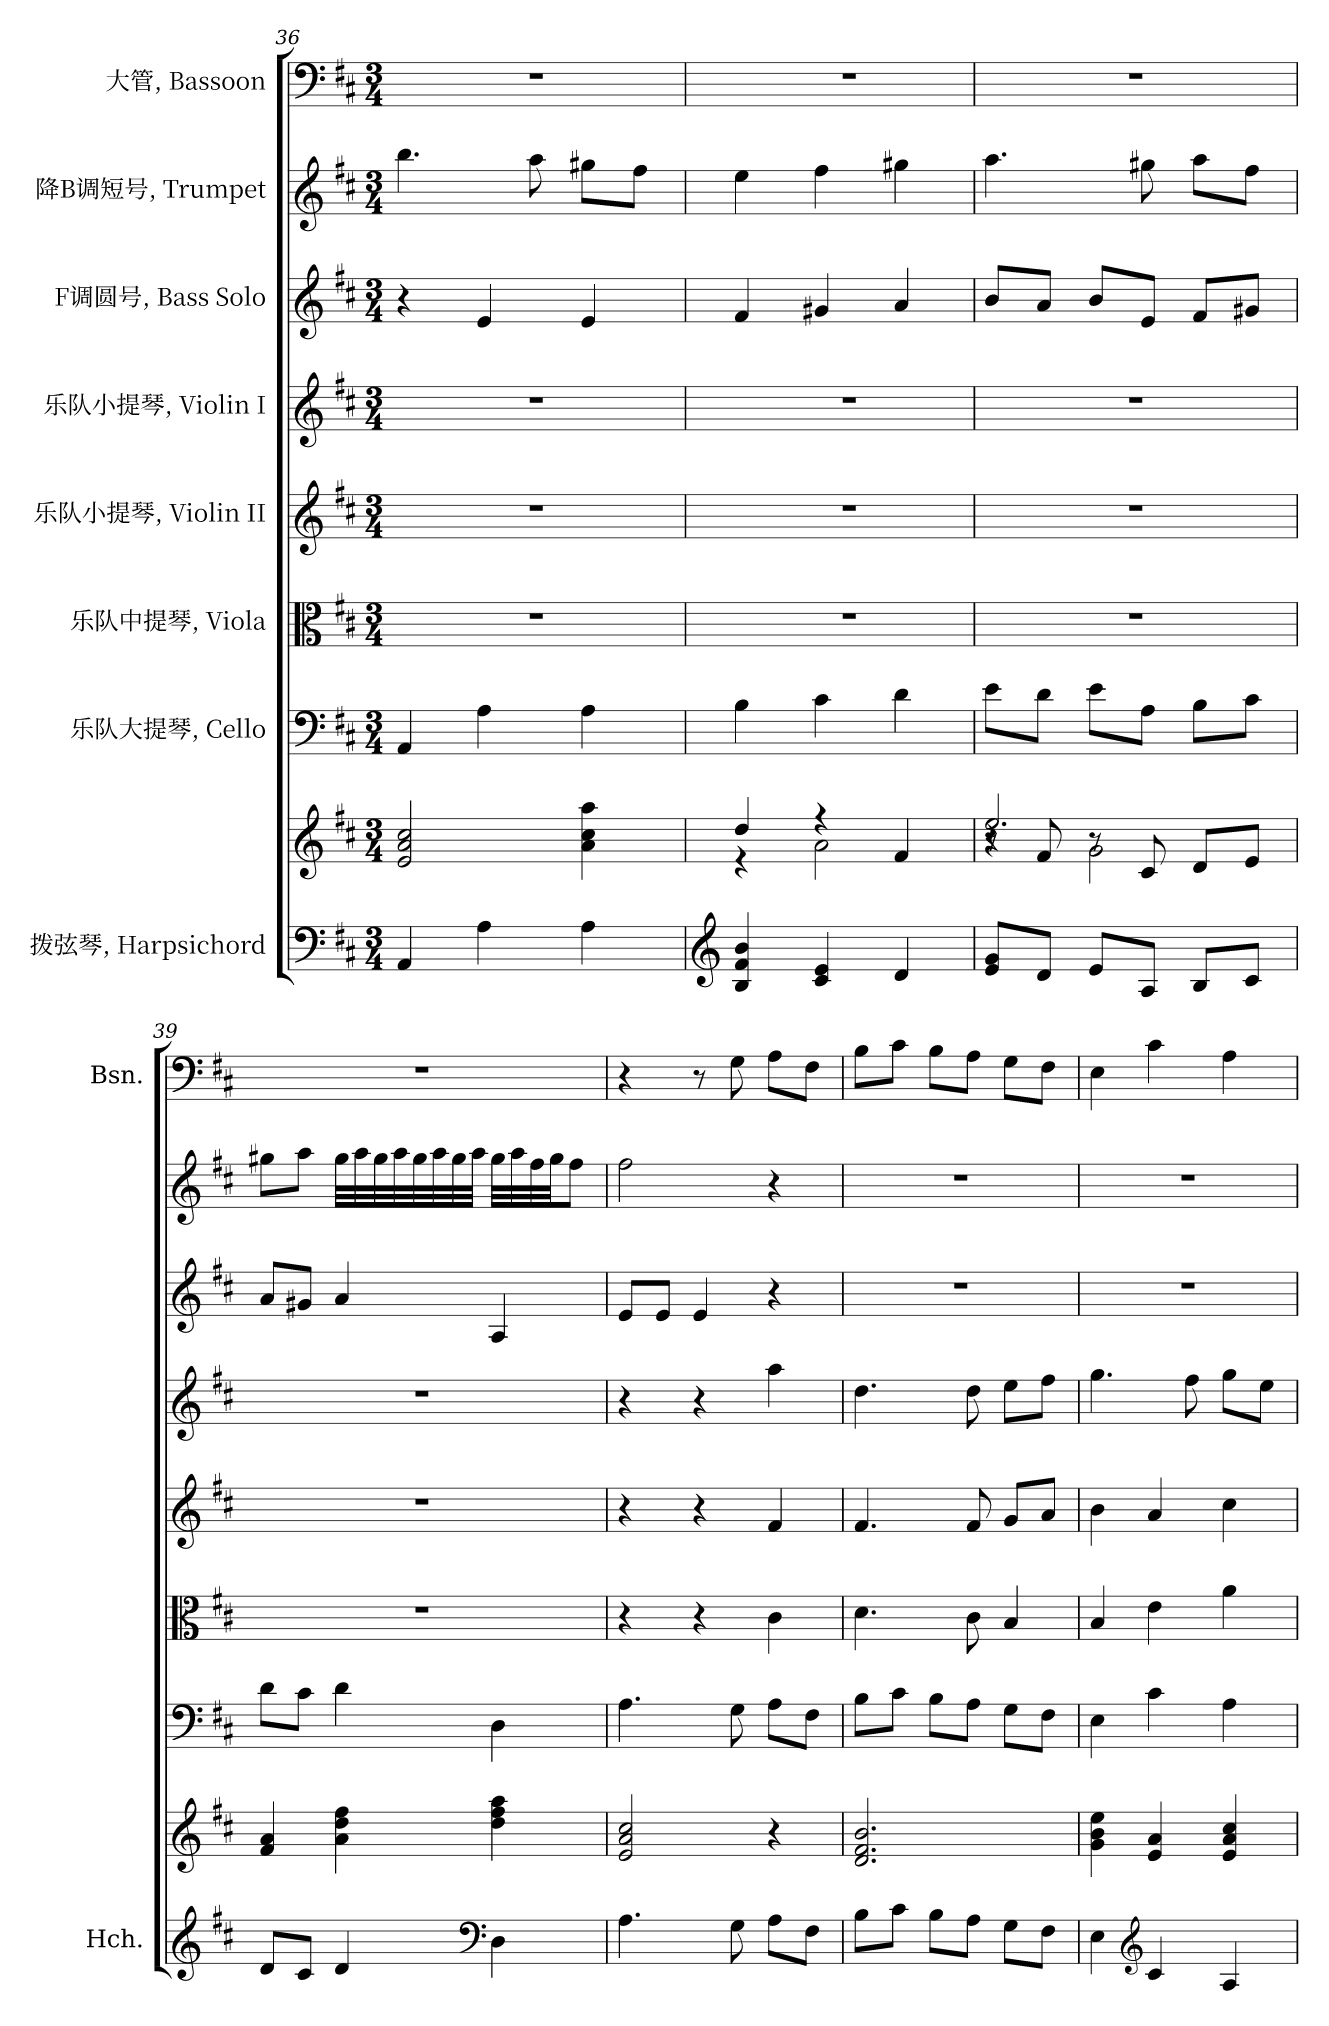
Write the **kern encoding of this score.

**kern	**kern	**kern	**kern	**kern	**kern	**kern	**kern	**kern
*part8	*part8	*part7	*part6	*part5	*part4	*part3	*part2	*part1
*staff9	*staff8	*staff7	*staff6	*staff5	*staff4	*staff3	*staff2	*staff1
*I"拨弦琴, Harpsichord	*	*I"乐队大提琴, Cello	*I"乐队中提琴, Viola	*I"乐队小提琴, Violin II	*I"乐队小提琴, Violin I	*I"F调圆号, Bass Solo	*I"降B调短号, Trumpet	*I"大管, Bassoon
*I'Hch.	*	*	*	*	*	*	*	*I'Bsn.
!!LO:PB:g=z
*clefF4	*clefG2	*clefF4	*clefC3	*clefG2	*clefG2	*clefG2	*clefG2	*clefF4
*	*	*	*	*	*	*ITrd4c7	*ITrd1c2	*
*k[f#c#]	*k[f#c#]	*k[f#c#]	*k[f#c#]	*k[f#c#]	*k[f#c#]	*k[f#]	*k[]	*k[f#c#]
*M3/4	*M3/4	*M3/4	*M3/4	*M3/4	*M3/4	*M3/4	*M3/4	*M3/4
=36	=36	=36	=36	=36	=36	=36	=36	=36
4AA/	2e/ 2a/ 2cc#/	4AA/	2.r	2.r	2.r	4r	4.aa\	2.r
4A\	.	4A\	.	.	.	4A/	.	.
.	.	.	.	.	.	.	8gg\	.
4A\	4a\ 4cc#\ 4aa\	4A\	.	.	.	4A/	8ff#X\L	.
.	.	.	.	.	.	.	8ee\J	.
=37	=37	=37	=37	=37	=37	=37	=37	=37
*clefG2	*	*	*	*	*	*	*	*
*	*^	*	*	*	*	*	*	*
4B/ 4f#/ 4b/	4dd/	4r	4B\	2.r	2.r	2.r	4B/	4dd\	2.r
4c#/ 4e/	4r	2a\	4c#\	.	.	.	4c#X/	4ee\	.
4d/	4f#/	.	4d\	.	.	.	4d/	4ff#X\	.
=38	=38	=38	=38	=38	=38	=38	=38	=38	=38
*	*	*^	*	*	*	*	*	*	*
8e/ 8g/L	2.ee/	4r	8r	8e\L	2.r	2.r	2.r	8e/L	4.gg\	2.r
8d/J	.	.	8f#/	8d\J	.	.	.	8d/J	.	.
8e/L	.	2g\	8r	8e\L	.	.	.	8e/L	.	.
8A/J	.	.	8c#/	8A\J	.	.	.	8A/J	8ff#X\	.
8B/L	.	.	8d/L	8B\L	.	.	.	8B/L	8gg\L	.
8c#/J	.	.	8e/J	8c#\J	.	.	.	8c#X/J	8ee\J	.
*	*v	*v	*v	*	*	*	*	*	*	*
=39	=39	=39	=39	=39	=39	=39	=39	=39
8d/L	4f#/ 4a/	8d\L	2.r	2.r	2.r	8d/L	8ff#X\L	2.r
8c#/J	.	8c#\J	.	.	.	8c#X/J	8gg\J	.
4d/	4a\ 4dd\ 4ff#\	4d\	.	.	.	4d/	32ff#\LLL	.
.	.	.	.	.	.	.	32gg\	.
.	.	.	.	.	.	.	32ff#\	.
.	.	.	.	.	.	.	32gg\	.
.	.	.	.	.	.	.	32ff#\	.
.	.	.	.	.	.	.	32gg\	.
.	.	.	.	.	.	.	32ff#\	.
.	.	.	.	.	.	.	32gg\JJJ	.
*clefF4	*	*	*	*	*	*	*	*
4D\	4dd\ 4ff#\ 4aa\	4D\	.	.	.	4D/	32ff#\LLL	.
.	.	.	.	.	.	.	32gg\	.
.	.	.	.	.	.	.	32ee\	.
.	.	.	.	.	.	.	32ff#\JJ	.
.	.	.	.	.	.	.	8ee\J	.
!!LO:PB:g=z
=40	=40	=40	=40	=40	=40	=40	=40	=40
4.A\	2e/ 2a/ 2cc#/	4.A\	4r	4r	4r	8A/L	2ee\	4r
.	.	.	.	.	.	8A/J	.	.
.	.	.	4r	4r	4r	4A/	.	8r
8G\	.	8G\	.	.	.	.	.	8G\
8A\L	4r	8A\L	4c#\	4f#/	4aa\	4r	4r	8A\L
8F#\J	.	8F#\J	.	.	.	.	.	8F#\J
=41	=41	=41	=41	=41	=41	=41	=41	=41
8B\L	2.d/ 2.f#/ 2.b/	8B\L	4.d\	4.f#/	4.dd\	2.r	2.r	8B\L
8c#\J	.	8c#\J	.	.	.	.	.	8c#\J
8B\L	.	8B\L	.	.	.	.	.	8B\L
8A\J	.	8A\J	8c#\	8f#/	8dd\	.	.	8A\J
8G\L	.	8G\L	4B/	8g/L	8ee\L	.	.	8G\L
8F#\J	.	8F#\J	.	8a/J	8ff#\J	.	.	8F#\J
=42	=42	=42	=42	=42	=42	=42	=42	=42
4E\	4g\ 4b\ 4ee\	4E\	4B/	4b\	4.gg\	2.r	2.r	4E\
*clefG2	*	*	*	*	*	*	*	*
4c#/	4e/ 4a/	4c#\	4e\	4a/	.	.	.	4c#\
.	.	.	.	.	8ff#\	.	.	.
4A/	4e/ 4a/ 4cc#/	4A\	4a\	4cc#\	8gg\L	.	.	4A\
.	.	.	.	.	8ee\J	.	.	.
=	=	=	=	=	=	=	=	=
*-	*-	*-	*-	*-	*-	*-	*-	*-
